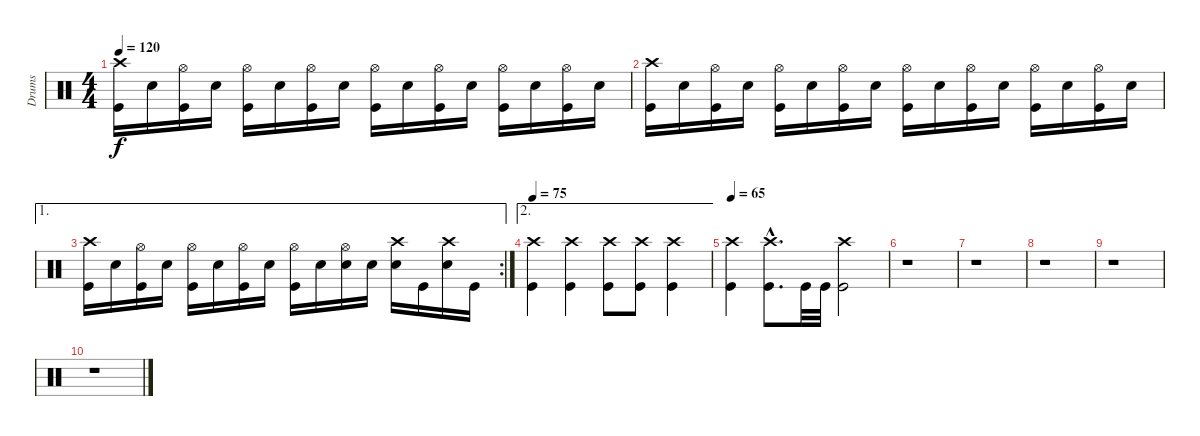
\track ("Drums" "Drums") {instrument percussion}
\staff {score}
\articulation defaults
\ts (4 4)
\tempo 120
\clef neutral
\ks c
("Crash high (hit)" "Kick (hit)").16{dy f} "Electric Snare (hit)".16 ("Hi-Hat (open)" "Kick (hit)").16 "Electric Snare (hit)".16 ("Hi-Hat (open)" "Kick (hit)").16 "Electric Snare (hit)".16 ("Hi-Hat (open)" "Kick (hit)").16 "Electric Snare (hit)".16 ("Hi-Hat (open)" "Kick (hit)").16 "Electric Snare (hit)".16 ("Hi-Hat (open)" "Kick (hit)").16 "Electric Snare (hit)".16 ("Hi-Hat (open)" "Kick (hit)").16 "Electric Snare (hit)".16 ("Hi-Hat (open)" "Kick (hit)").16 "Electric Snare (hit)".16 |
("Crash high (hit)" "Kick (hit)").16 "Electric Snare (hit)".16 ("Hi-Hat (open)" "Kick (hit)").16 "Electric Snare (hit)".16 ("Hi-Hat (open)" "Kick (hit)").16 "Electric Snare (hit)".16 ("Hi-Hat (open)" "Kick (hit)").16 "Electric Snare (hit)".16 ("Hi-Hat (open)" "Kick (hit)").16 "Electric Snare (hit)".16 ("Hi-Hat (open)" "Kick (hit)").16 "Electric Snare (hit)".16 ("Hi-Hat (open)" "Kick (hit)").16 "Electric Snare (hit)".16 ("Hi-Hat (open)" "Kick (hit)").16 "Electric Snare (hit)".16 |
\ae 1
\rc 2
("Crash high (hit)" "Kick (hit)").16 "Electric Snare (hit)".16 ("Hi-Hat (open)" "Kick (hit)").16 "Electric Snare (hit)".16 ("Hi-Hat (open)" "Kick (hit)").16 "Electric Snare (hit)".16 ("Hi-Hat (open)" "Kick (hit)").16 "Electric Snare (hit)".16 ("Hi-Hat (open)" "Kick (hit)").16 "Electric Snare (hit)".16 ("Hi-Hat (open)" "Electric Snare (hit)").16 "Electric Snare (hit)".16 ("Crash high (hit)" "Electric Snare (hit)").16 "Kick (hit)".16 ("Crash high (hit)" "Electric Snare (hit)").16 "Kick (hit)".16 |
\ae 2
\tempo 75
("Crash high (hit)" "Kick (hit)").4 ("Crash high (hit)" "Kick (hit)").4 ("Crash high (hit)" "Kick (hit)").8 ("Crash high (hit)" "Kick (hit)").8 ("Crash high (hit)" "Kick (hit)").4 |
\tempo 65
("Crash high (hit)" "Kick (hit)").4 ("Crash high (hit)"{hac} "Kick (hit)"{hac}).8{d} "Kick (hit)".32 "Kick (hit)".32 ("Crash high (hit)" "Kick (hit)").2 |
r.1 |
r.1 |
r.1 |
r.1 |
r.1
